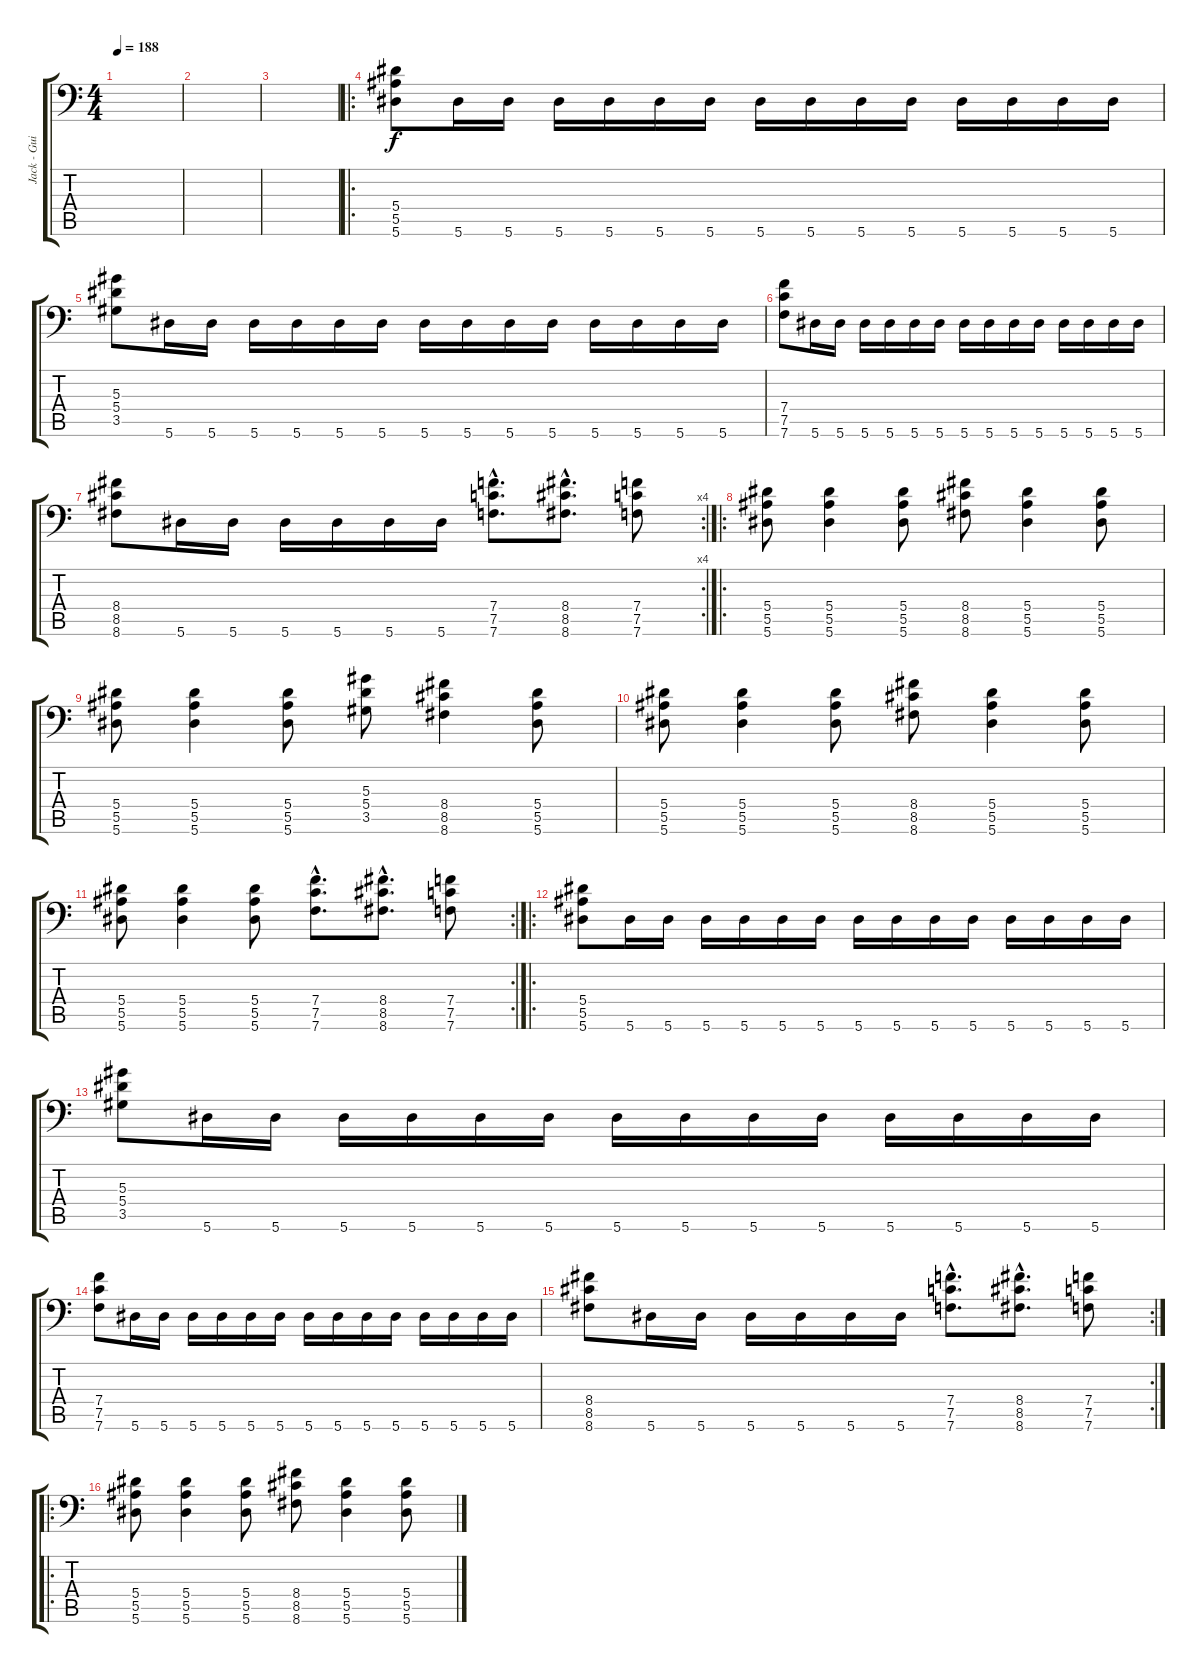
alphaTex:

\track ("Jack - Guitar" "Jack - Gui") {instrument distortionguitar}
\staff {score tabs}
\tuning (C4 G3 Eb3 Bb2 F2 Bb1) {hide}
\ts (4 4)
\tempo 188
\clef f4
\ks c
|
|
|
\ro
(5.4 5.5 5.6).8 5.6.16 5.6.16 5.6.16 5.6.16 5.6.16 5.6.16 5.6.16 5.6.16 5.6.16 5.6.16 5.6.16 5.6.16 5.6.16 5.6.16 |
(5.3 5.4 3.5).8 5.6.16 5.6.16 5.6.16 5.6.16 5.6.16 5.6.16 5.6.16 5.6.16 5.6.16 5.6.16 5.6.16 5.6.16 5.6.16 5.6.16 |
(7.4 7.5 7.6).8 5.6.16 5.6.16 5.6.16 5.6.16 5.6.16 5.6.16 5.6.16 5.6.16 5.6.16 5.6.16 5.6.16 5.6.16 5.6.16 5.6.16 |
\rc 4
(8.4 8.5 8.6).8 5.6.16 5.6.16 5.6.16 5.6.16 5.6.16 5.6.16 (7.4{hac} 7.5{hac} 7.6{hac}).8{d} (8.4{hac} 8.5{hac} 8.6{hac}).8{d} (7.4 7.5 7.6).8 |
\ro
(5.4 5.5 5.6).8 (5.4 5.5 5.6).4 (5.4 5.5 5.6).8 (8.4 8.5 8.6).8 (5.4 5.5 5.6).4 (5.4 5.5 5.6).8 |
(5.4 5.5 5.6).8 (5.4 5.5 5.6).4 (5.4 5.5 5.6).8 (5.3 5.4 3.5).8 (8.4 8.5 8.6).4 (5.4 5.5 5.6).8 |
(5.4 5.5 5.6).8 (5.4 5.5 5.6).4 (5.4 5.5 5.6).8 (8.4 8.5 8.6).8 (5.4 5.5 5.6).4 (5.4 5.5 5.6).8 |
\rc 2
(5.4 5.5 5.6).8 (5.4 5.5 5.6).4 (5.4 5.5 5.6).8 (7.4{hac} 7.5{hac} 7.6{hac}).8{d} (8.4{hac} 8.5{hac} 8.6{hac}).8{d} (7.4 7.5 7.6).8 |
\ro
(5.4 5.5 5.6).8 5.6.16 5.6.16 5.6.16 5.6.16 5.6.16 5.6.16 5.6.16 5.6.16 5.6.16 5.6.16 5.6.16 5.6.16 5.6.16 5.6.16 |
(5.3 5.4 3.5).8 5.6.16 5.6.16 5.6.16 5.6.16 5.6.16 5.6.16 5.6.16 5.6.16 5.6.16 5.6.16 5.6.16 5.6.16 5.6.16 5.6.16 |
(7.4 7.5 7.6).8 5.6.16 5.6.16 5.6.16 5.6.16 5.6.16 5.6.16 5.6.16 5.6.16 5.6.16 5.6.16 5.6.16 5.6.16 5.6.16 5.6.16 |
\rc 2
(8.4 8.5 8.6).8 5.6.16 5.6.16 5.6.16 5.6.16 5.6.16 5.6.16 (7.4{hac} 7.5{hac} 7.6{hac}).8{d} (8.4{hac} 8.5{hac} 8.6{hac}).8{d} (7.4 7.5 7.6).8 |
\ro
(5.4 5.5 5.6).8 (5.4 5.5 5.6).4 (5.4 5.5 5.6).8 (8.4 8.5 8.6).8 (5.4 5.5 5.6).4 (5.4 5.5 5.6).8
